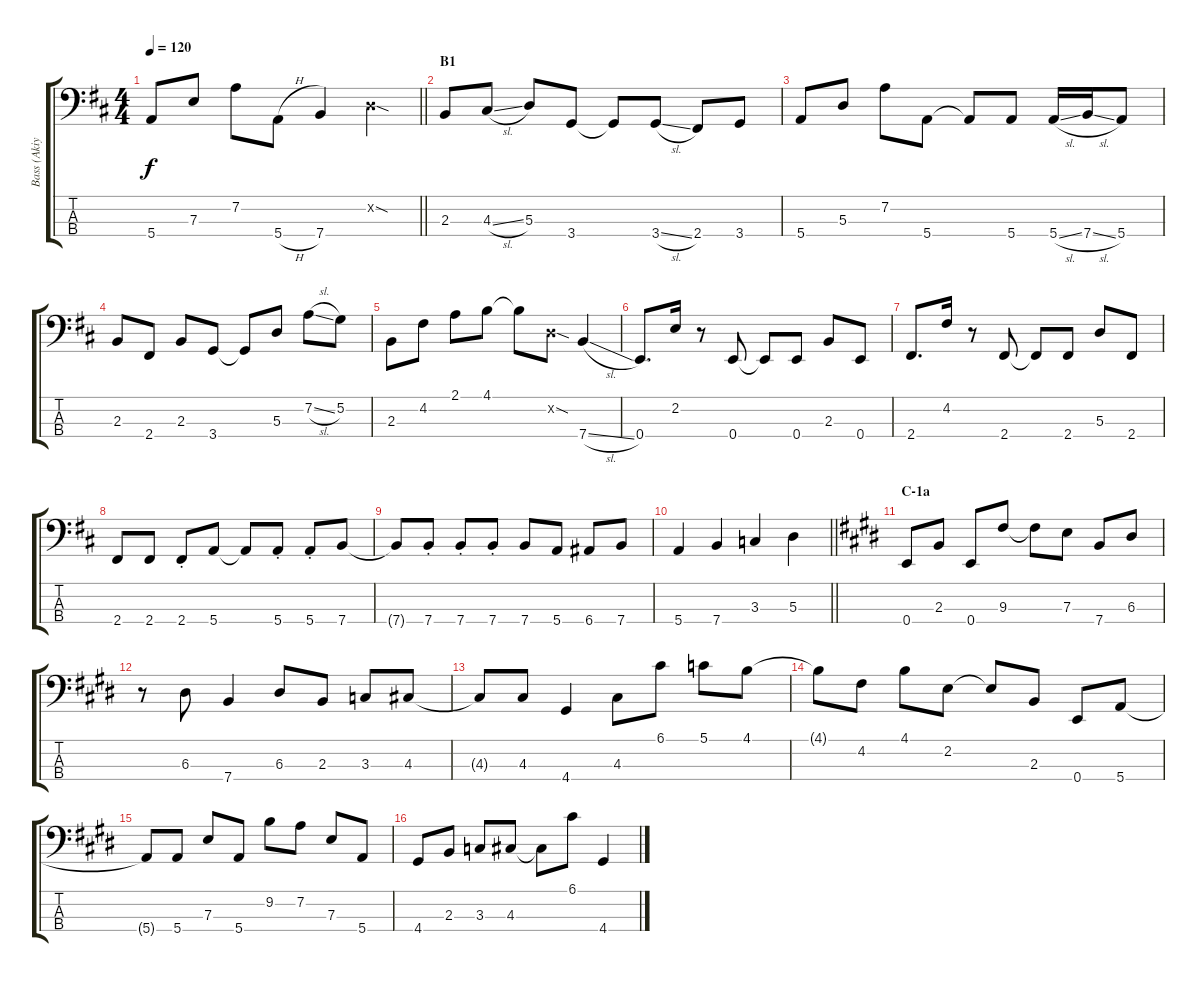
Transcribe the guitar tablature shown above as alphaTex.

\track ("Bass (Akiyama Mio)" "Bass (Akiy") {instrument electricbassfinger}
\staff {score tabs}
\tuning (G2 D2 A1 E1) {hide}
\ts (4 4)
\tempo 120
\clef f4
\barLineRight lightlight
\ks d
5.4{t}.8{dy f} 7.3.8 7.2.8 5.4{h}.8 7.4.4 0.2{sod x}.4 |
\section ("" "B1")
2.3.8 4.3{sl}.8 5.3.8 3.4.8 3.4{t}.8 3.4{sl}.8 2.4.8 3.4.8 |
5.4.8 5.3.8 7.2.8 5.4.8 5.4{t}.8 5.4.8 5.4{sl}.16 7.4{sl}.16 5.4.8 |
2.3.8 2.4.8 2.3.8 3.4.8 3.4{t}.8 5.3.8 7.2{sl}.8 5.2.8 |
2.3.8 4.2.8 2.1.8 4.1.8 4.1{t}.8 0.2{sod x}.8 7.4{sl}.4 |
0.4.8{d} 2.2.16 r.8 0.4.8 0.4{t}.8 0.4.8 2.3.8 0.4.8 |
2.4.8{d} 4.2.16 r.8 2.4.8 2.4{t}.8 2.4.8 5.3.8 2.4.8 |
2.4.8 2.4.8 2.4{st}.8 5.4.8 5.4{t}.8 5.4{st}.8 5.4{st}.8 7.4.8 |
7.4{t}.8 7.4{st}.8 7.4{st}.8 7.4{st}.8 7.4.8 5.4.8 6.4.8 7.4.8 |
\barLineRight lightlight
5.4.4 7.4.4 3.3.4 5.3.4 |
\section ("" "C-1a")
\ks e
0.4.8 2.3.8 0.4.8 9.3.8 9.3{t}.8 7.3.8 7.4.8 6.3.8 |
r.8 6.3.8 7.4.4 6.3.8 2.3.8 3.3.8 4.3.8 |
4.3{t}.8 4.3.8 4.4.4 4.3.8 6.1.8 5.1.8 4.1.8 |
4.1{t}.8 4.2.8 4.1.8 2.2.8 2.2{t}.8 2.3.8 0.4.8 5.4.8 |
5.4{t}.8 5.4.8 7.3.8 5.4.8 9.2.8 7.2.8 7.3.8 5.4.8 |
4.4.8 2.3.8 3.3.8 4.3.8 4.3{t}.8 6.1.8 4.4.4
